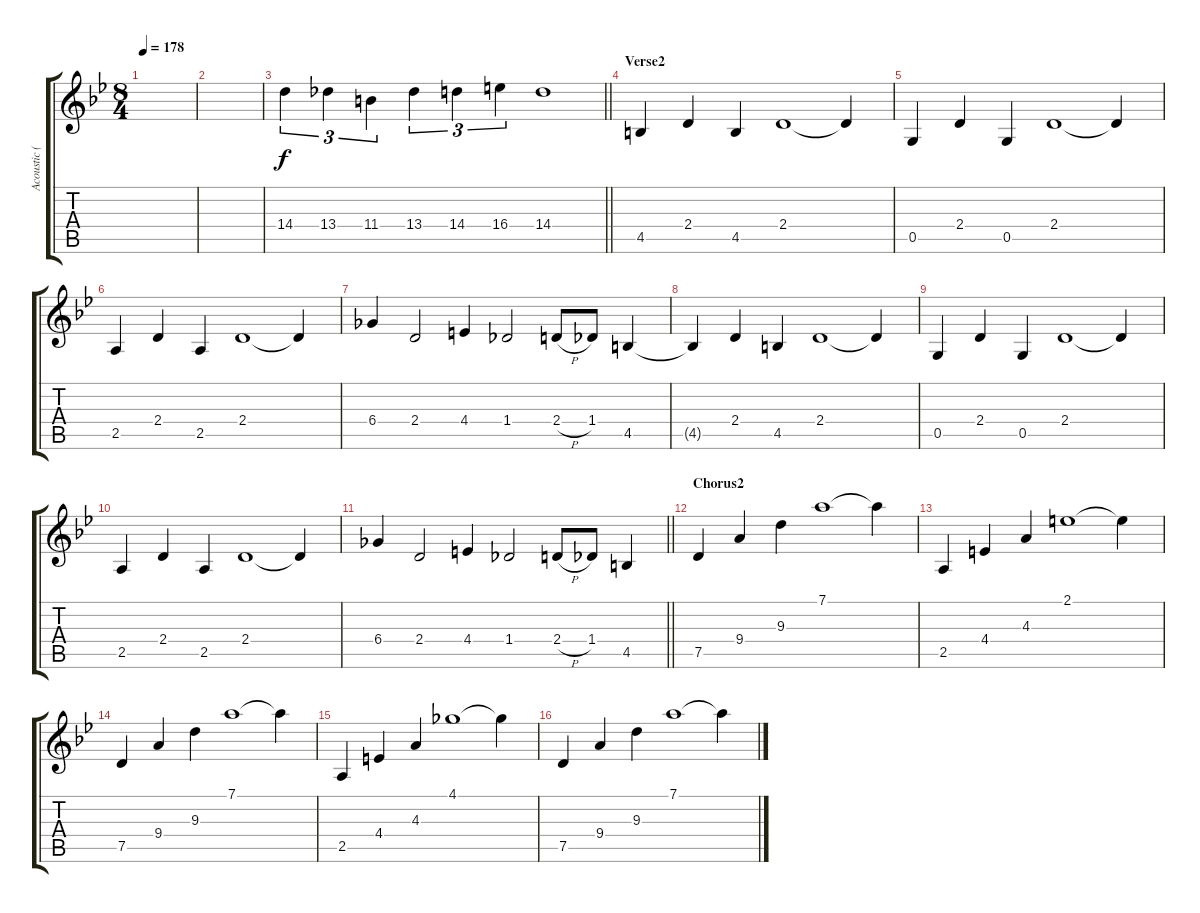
\track ("Acoustic (Backing)" "Acoustic (") {instrument acousticguitarsteel}
\staff {score tabs}
\tuning (D4 A3 F3 C3 G2 D2) {hide}
\ts (8 4)
\tempo 178
\clef g2
\ks bb
|
|
\barLineRight lightlight
14.4.4{tu (3 2)} 13.4.4{tu (3 2)} 11.4.4{tu (3 2)} 13.4.4{tu (3 2)} 14.4.4{tu (3 2)} 16.4.4{tu (3 2)} 14.4.1{volume 16} |
\section ("" "Verse2")
4.5.4 2.4.4 4.5.4 2.4.1 2.4{t}.4 |
0.5.4 2.4.4 0.5.4 2.4.1 2.4{t}.4 |
2.5.4 2.4.4 2.5.4 2.4.1 2.4{t}.4 |
6.4.4 2.4.2 4.4.4 1.4.2 2.4{h}.8 1.4.8 4.5.4 |
4.5{t}.4 2.4.4 4.5.4 2.4.1 2.4{t}.4 |
0.5.4 2.4.4 0.5.4 2.4.1 2.4{t}.4 |
2.5.4 2.4.4 2.5.4 2.4.1 2.4{t}.4 |
\barLineRight lightlight
6.4.4 2.4.2 4.4.4 1.4.2 2.4{h}.8 1.4.8 4.5.4 |
\section ("" "Chorus2")
7.5.4 9.4.4 9.3.4 7.1.1 7.1{t}.4 |
2.5.4 4.4.4 4.3.4 2.1.1 2.1{t}.4 |
7.5.4 9.4.4 9.3.4 7.1.1 7.1{t}.4 |
2.5.4 4.4.4 4.3.4 4.1.1 4.1{t}.4 |
7.5.4 9.4.4 9.3.4 7.1.1 7.1{t}.4
